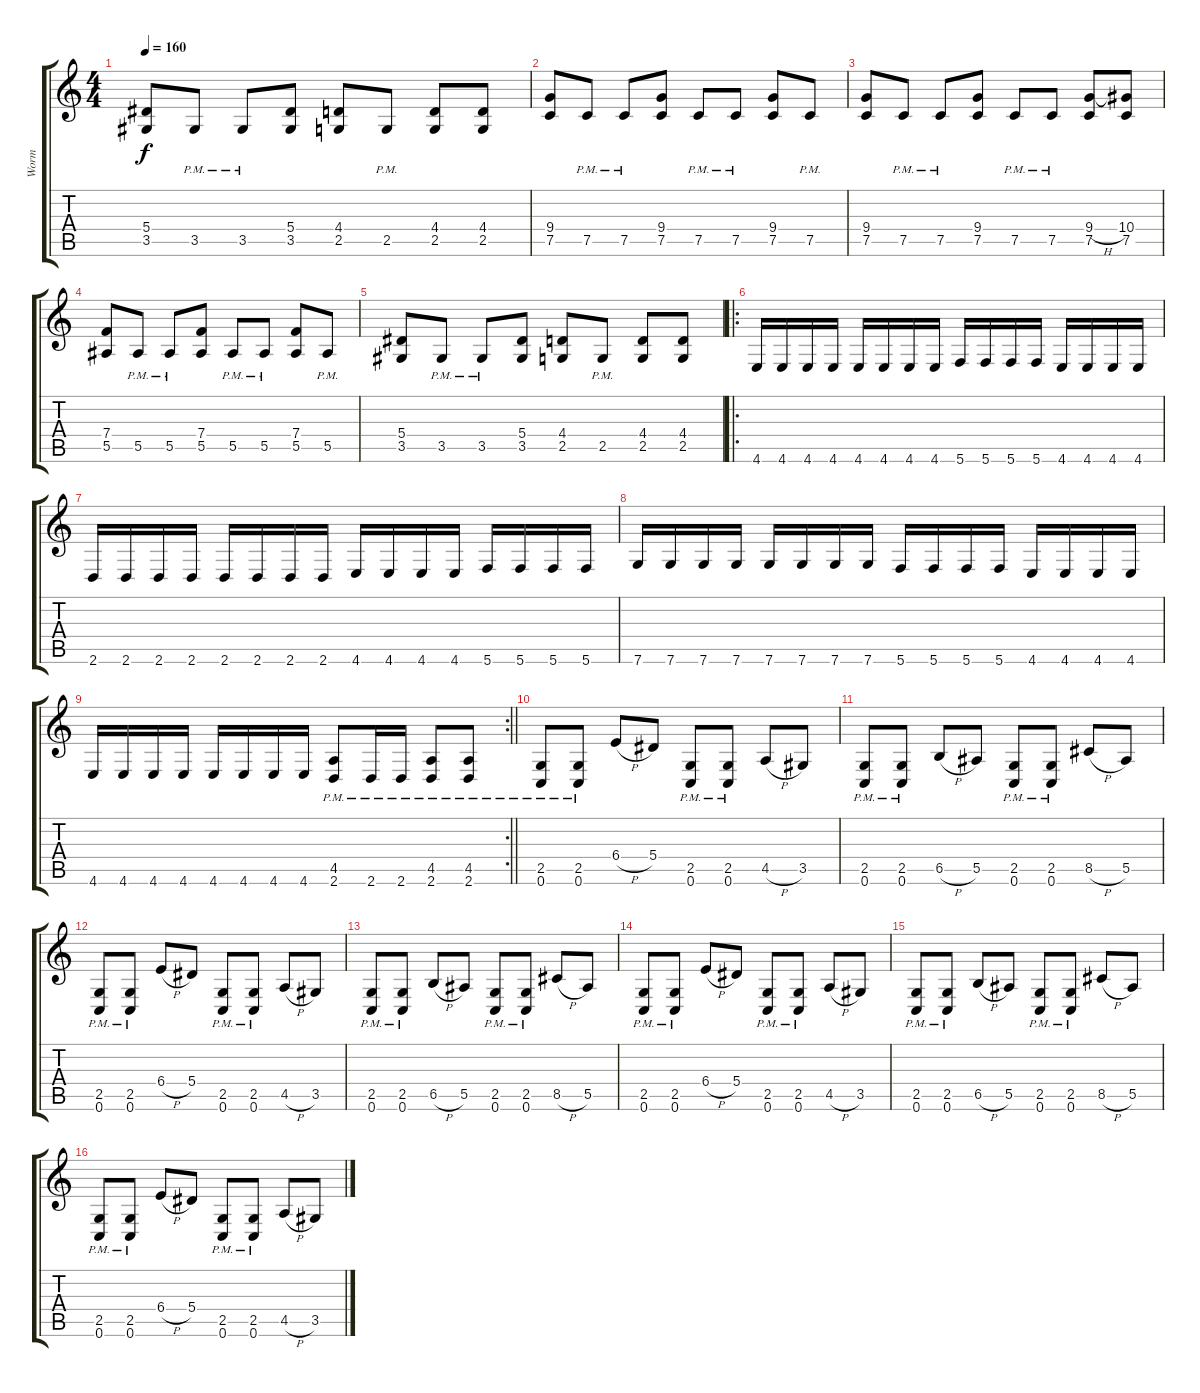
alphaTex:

\track ("Worm" "Worm") {instrument distortionguitar}
\staff {score tabs}
\tuning (C4 G3 Eb3 Bb2 F2 C2) {hide}
\ts (4 4)
\tempo 160
\clef g2
\ks c
(5.4 3.5).8{dy f} 3.5{pm}.8 3.5{pm}.8 (5.4 3.5).8 (4.4 2.5).8 2.5{pm}.8 (4.4 2.5).8 (4.4 2.5).8 |
(9.4 7.5).8 7.5{pm}.8 7.5{pm}.8 (9.4 7.5).8 7.5{pm}.8 7.5{pm}.8 (9.4 7.5).8 7.5{pm}.8 |
(9.4 7.5).8 7.5{pm}.8 7.5{pm}.8 (9.4 7.5).8 7.5{pm}.8 7.5{pm}.8 (9.4{h} 7.5).8 (10.4 7.5).8 |
(7.4 5.5).8 5.5{pm}.8 5.5{pm}.8 (7.4 5.5).8 5.5{pm}.8 5.5{pm}.8 (7.4 5.5).8 5.5{pm}.8 |
(5.4 3.5).8 3.5{pm}.8 3.5{pm}.8 (5.4 3.5).8 (4.4 2.5).8 2.5{pm}.8 (4.4 2.5).8 (4.4 2.5).8 |
\ro
4.6.16 4.6.16 4.6.16 4.6.16 4.6.16 4.6.16 4.6.16 4.6.16 5.6.16 5.6.16 5.6.16 5.6.16 4.6.16 4.6.16 4.6.16 4.6.16 |
2.6.16 2.6.16 2.6.16 2.6.16 2.6.16 2.6.16 2.6.16 2.6.16 4.6.16 4.6.16 4.6.16 4.6.16 5.6.16 5.6.16 5.6.16 5.6.16 |
7.6.16 7.6.16 7.6.16 7.6.16 7.6.16 7.6.16 7.6.16 7.6.16 5.6.16 5.6.16 5.6.16 5.6.16 4.6.16 4.6.16 4.6.16 4.6.16 |
\rc 2
\barLineRight lightlight
4.6.16 4.6.16 4.6.16 4.6.16 4.6.16 4.6.16 4.6.16 4.6.16 (4.5{pm} 2.6).8 2.6{pm}.16 2.6{pm}.16 (4.5{pm} 2.6{pm}).8 (4.5{pm} 2.6{pm}).8 |
(2.5{pm} 0.6{pm}).8 (2.5{pm} 0.6{pm}).8 6.4{h}.8 5.4.8 (2.5{pm} 0.6{pm}).8 (2.5{pm} 0.6{pm}).8 4.5{h}.8 3.5.8 |
(2.5{pm} 0.6{pm}).8 (2.5{pm} 0.6{pm}).8 6.5{h}.8 5.5.8 (2.5{pm} 0.6{pm}).8 (2.5{pm} 0.6{pm}).8 8.5{h}.8 5.5.8 |
(2.5{pm} 0.6{pm}).8 (2.5{pm} 0.6{pm}).8 6.4{h}.8 5.4.8 (2.5{pm} 0.6{pm}).8 (2.5{pm} 0.6{pm}).8 4.5{h}.8 3.5.8 |
(2.5{pm} 0.6{pm}).8 (2.5{pm} 0.6{pm}).8 6.5{h}.8 5.5.8 (2.5{pm} 0.6{pm}).8 (2.5{pm} 0.6{pm}).8 8.5{h}.8 5.5.8 |
(2.5{pm} 0.6{pm}).8 (2.5{pm} 0.6{pm}).8 6.4{h}.8 5.4.8 (2.5{pm} 0.6{pm}).8 (2.5{pm} 0.6{pm}).8 4.5{h}.8 3.5.8 |
(2.5{pm} 0.6{pm}).8 (2.5{pm} 0.6{pm}).8 6.5{h}.8 5.5.8 (2.5{pm} 0.6{pm}).8 (2.5{pm} 0.6{pm}).8 8.5{h}.8 5.5.8 |
(2.5{pm} 0.6{pm}).8 (2.5{pm} 0.6{pm}).8 6.4{h}.8 5.4.8 (2.5{pm} 0.6{pm}).8 (2.5{pm} 0.6{pm}).8 4.5{h}.8 3.5.8
